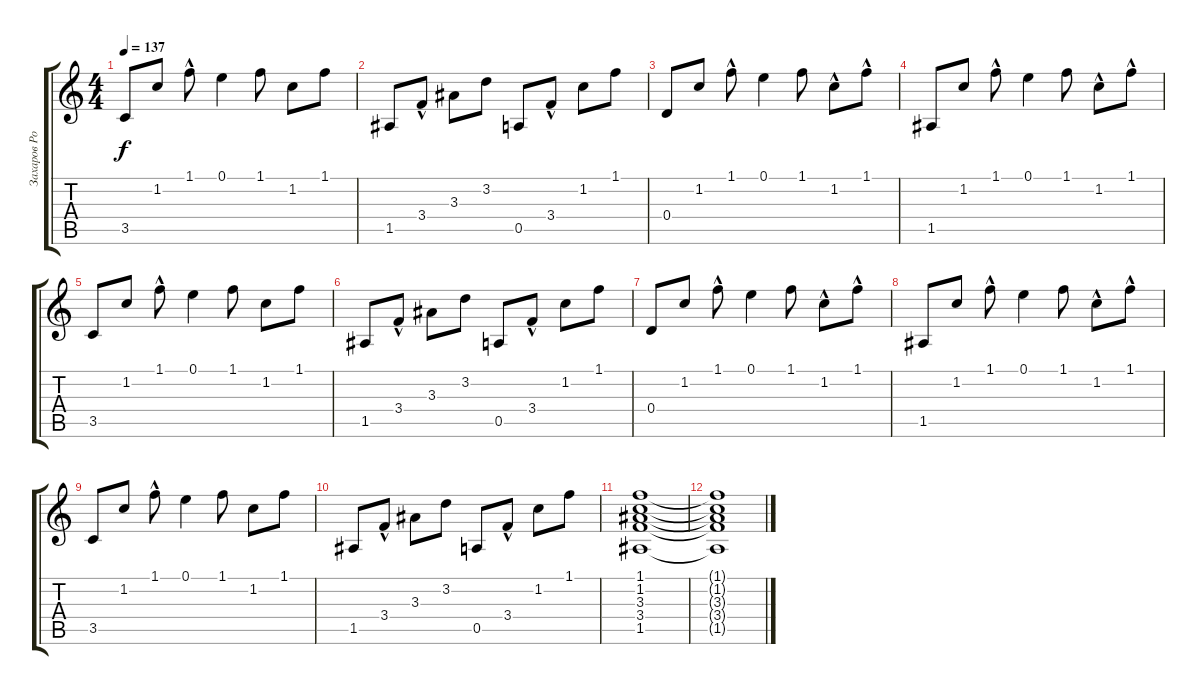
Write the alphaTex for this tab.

\track ("Захаров Роман" "Захаров Ро") {instrument acousticguitarsteel}
\staff {score tabs}
\tuning (E4 B3 G3 D3 A2 E2) {hide}
\ts (4 4)
\tempo 137
\clef g2
\ks c
3.5.8{dy f} 1.2.8 1.1{hac}.8 0.1.4 1.1.8 1.2.8 1.1.8 |
1.5.8 3.4{hac}.8 3.3.8 3.2.8 0.5.8 3.4{hac}.8 1.2.8 1.1.8 |
0.4.8 1.2.8 1.1{hac}.8 0.1.4 1.1.8 1.2{hac}.8 1.1{hac}.8 |
1.5.8 1.2.8 1.1{hac}.8 0.1.4 1.1.8 1.2{hac}.8 1.1{hac}.8 |
3.5.8 1.2.8 1.1{hac}.8 0.1.4 1.1.8 1.2.8 1.1.8 |
1.5.8 3.4{hac}.8 3.3.8 3.2.8 0.5.8 3.4{hac}.8 1.2.8 1.1.8 |
0.4.8 1.2.8 1.1{hac}.8 0.1.4 1.1.8 1.2{hac}.8 1.1{hac}.8 |
1.5.8 1.2.8 1.1{hac}.8 0.1.4 1.1.8 1.2{hac}.8 1.1{hac}.8 |
3.5.8 1.2.8 1.1{hac}.8 0.1.4 1.1.8 1.2.8 1.1.8 |
1.5.8 3.4{hac}.8 3.3.8 3.2.8 0.5.8 3.4{hac}.8 1.2.8 1.1.8 |
(1.1 1.2 3.3 3.4 1.5).1 |
(1.1{t} 1.2{t} 3.3{t} 3.4{t} 1.5{t}).1
